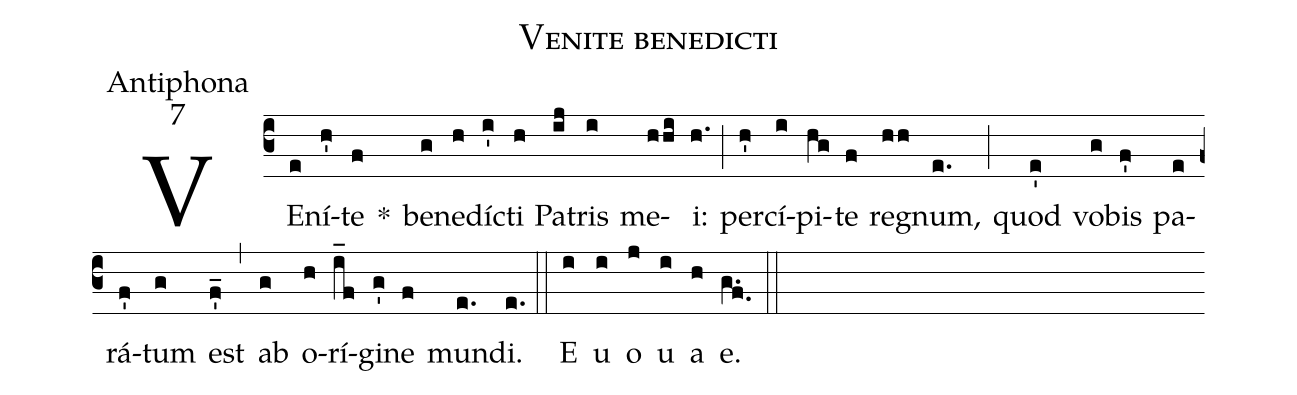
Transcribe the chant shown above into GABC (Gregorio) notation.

name:Venite benedicti;
office-part:Antiphona;
mode:7;
%%
(c3) VE(e)ní(h')te(f) *() be(g)ne(h)dí(i')cti(h) Pa(ij)tris(i) me(hhi)i:(h.) (;) per(h')cí(i)pi(hg)te(f) re(hh)gnum,(e.) (;) quod(e') vo(g)bis(f') pa(e)rá(f')tum(g) est(f'_) (,) ab(g) o(h)rí(i_f)gi(g')ne(f) mun(e.)di.(e.) (::) <eu>E(i) u(i) o(j) u(i) a(h) e.</eu>(g.f.) (::)
